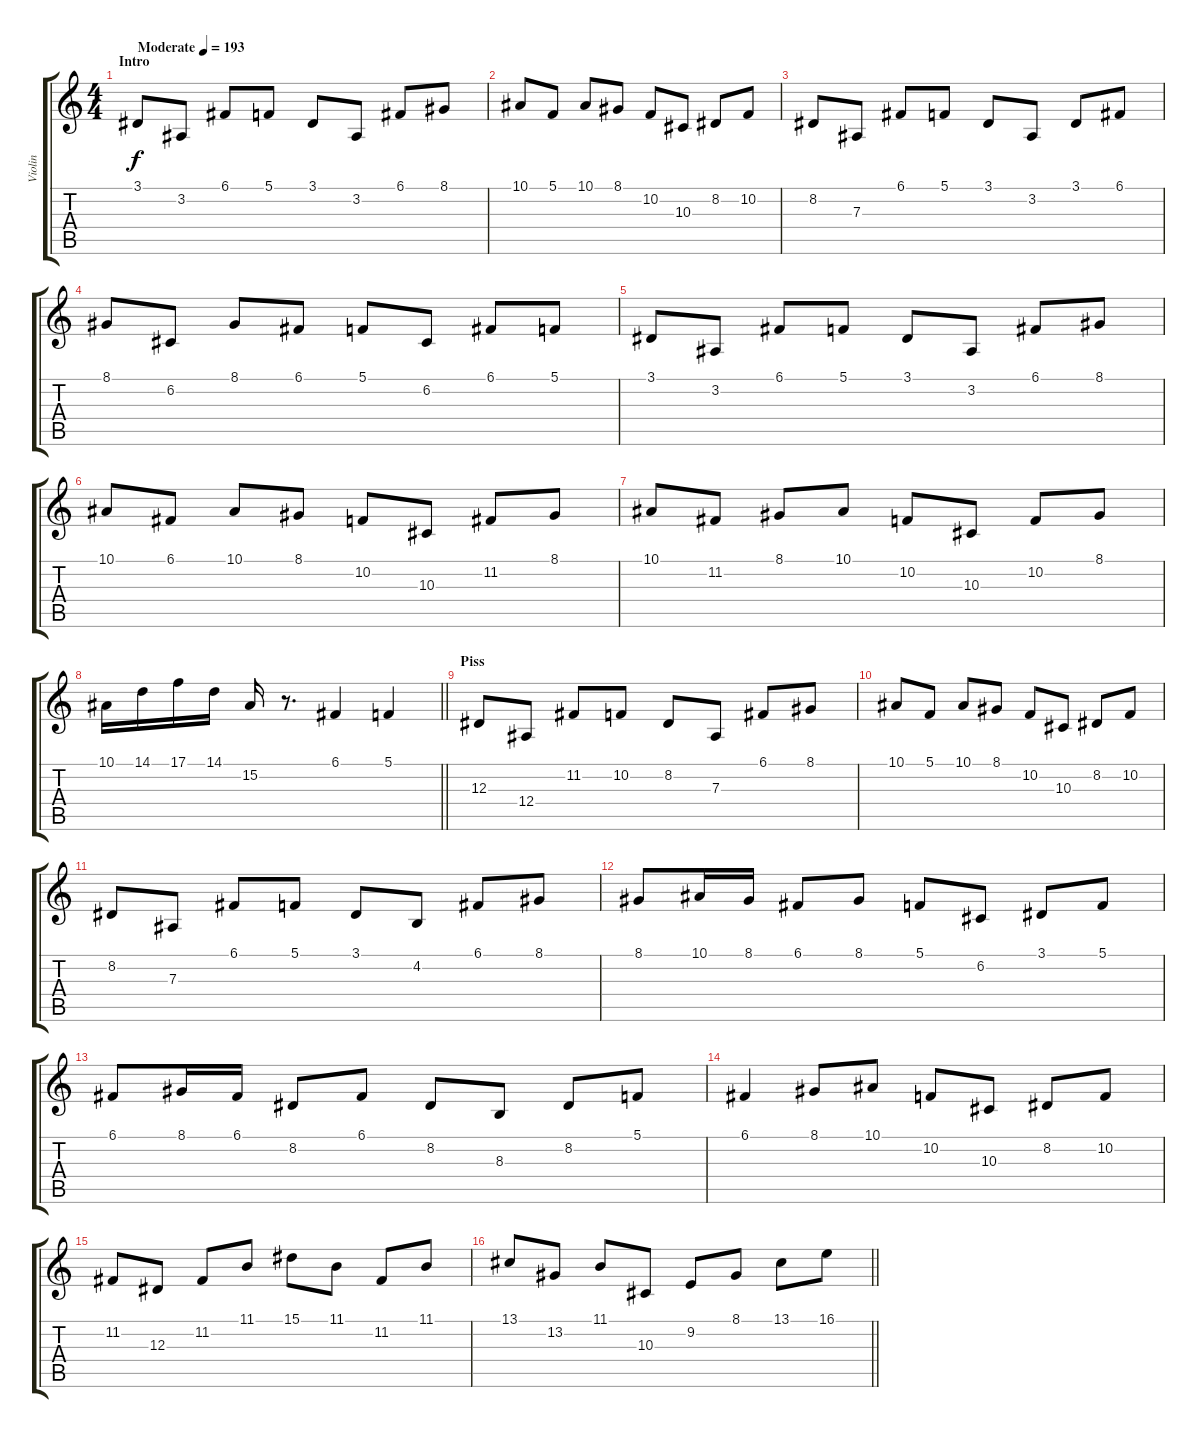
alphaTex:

\track ("Violin" "Violin") {instrument violin}
\staff {score tabs}
\tuning (C4 G3 Eb3 Bb2 F2 C2) {hide}
\ts (4 4)
\section ("" "Intro")
\tempo (193 "Moderate")
\clef g2
\ks c
3.1.8{dy f instrument violin} 3.2.8 6.1.8 5.1.8 3.1.8 3.2.8 6.1.8 8.1.8 |
10.1.8 5.1.8 10.1.8 8.1.8 10.2.8 10.3.8 8.2.8 10.2.8 |
8.2.8 7.3.8 6.1.8 5.1.8 3.1.8 3.2.8 3.1.8 6.1.8 |
8.1.8 6.2.8 8.1.8 6.1.8 5.1.8 6.2.8 6.1.8 5.1.8 |
3.1.8 3.2.8 6.1.8 5.1.8 3.1.8 3.2.8 6.1.8 8.1.8 |
10.1.8 6.1.8 10.1.8 8.1.8 10.2.8 10.3.8 11.2.8 8.1.8 |
10.1.8 11.2.8 8.1.8 10.1.8 10.2.8 10.3.8 10.2.8 8.1.8 |
\barLineRight lightlight
10.1.16 14.1.16 17.1.16 14.1.16 15.2.16 r.8{d} 6.1.4 5.1.4 |
\section ("" "Piss")
12.3.8 12.4.8 11.2.8 10.2.8 8.2.8 7.3.8 6.1.8 8.1.8 |
10.1.8 5.1.8 10.1.8 8.1.8 10.2.8 10.3.8 8.2.8 10.2.8 |
8.2.8 7.3.8 6.1.8 5.1.8 3.1.8 4.2.8 6.1.8 8.1.8 |
8.1.8 10.1.16 8.1.16 6.1.8 8.1.8 5.1.8 6.2.8 3.1.8 5.1.8 |
6.1.8 8.1.16 6.1.16 8.2.8 6.1.8 8.2.8 8.3.8 8.2.8 5.1.8 |
6.1.4 8.1.8 10.1.8 10.2.8 10.3.8 8.2.8 10.2.8 |
11.2.8 12.3.8 11.2.8 11.1.8 15.1.8 11.1.8 11.2.8 11.1.8 |
\barLineRight lightlight
13.1.8 13.2.8 11.1.8 10.3.8 9.2.8 8.1.8 13.1.8 16.1.8
